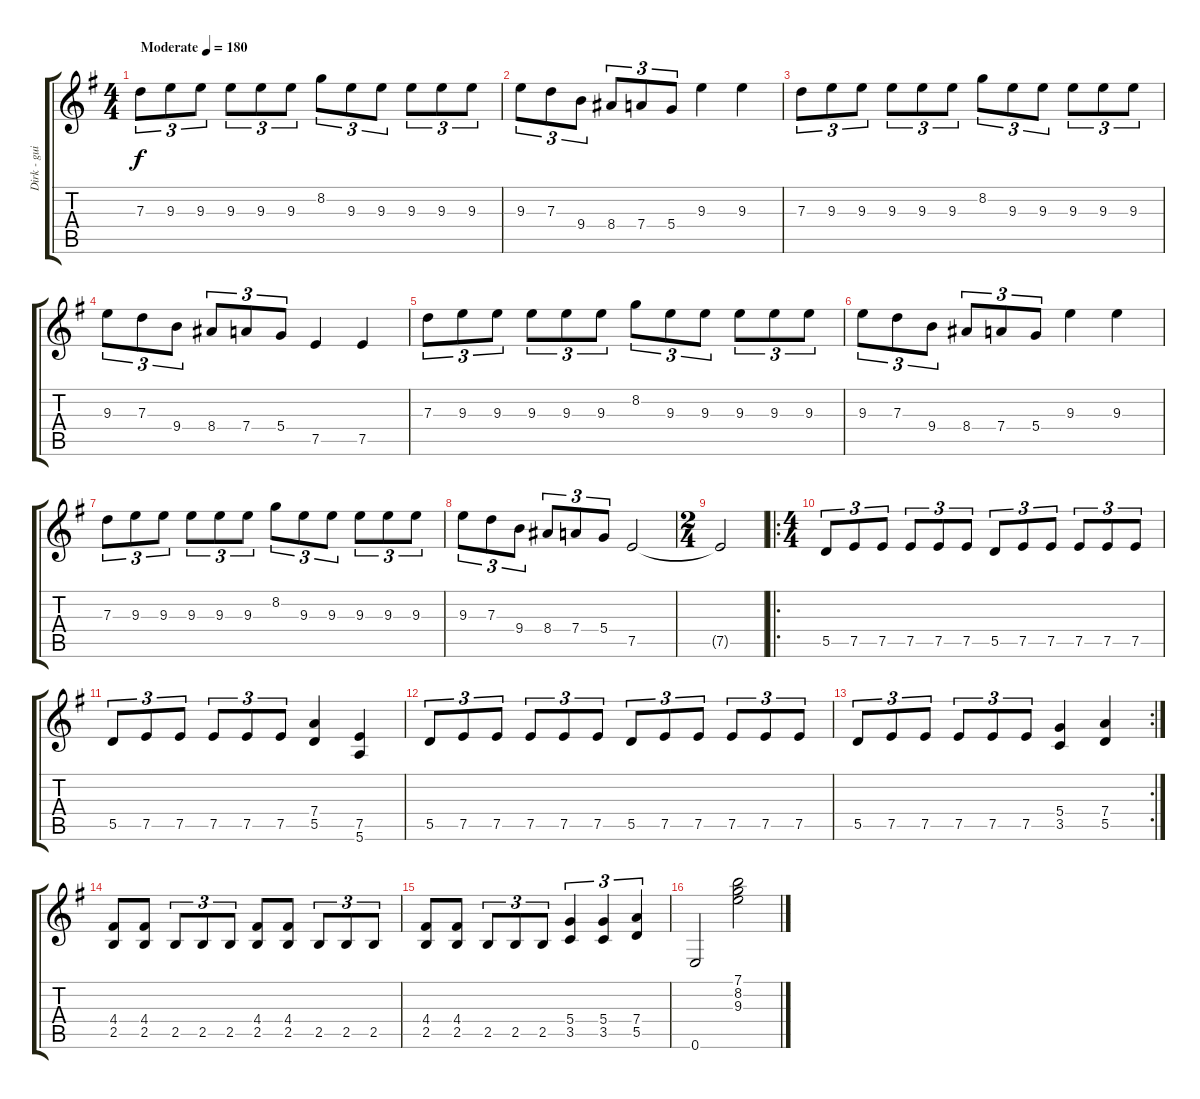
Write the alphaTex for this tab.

\track ("Dirk - guitare" "Dirk - gui") {instrument distortionguitar}
\staff {score tabs}
\tuning (E4 B3 G3 D3 A2 E2) {hide}
\ts (4 4)
\tempo (180 "Moderate")
\clef g2
\ks g
7.3.8{tu (3 2) dy f instrument distortionguitar} 9.3.8{tu (3 2)} 9.3.8{tu (3 2)} 9.3.8{tu (3 2)} 9.3.8{tu (3 2)} 9.3.8{tu (3 2)} 8.2.8{tu (3 2)} 9.3.8{tu (3 2)} 9.3.8{tu (3 2)} 9.3.8{tu (3 2)} 9.3.8{tu (3 2)} 9.3.8{tu (3 2)} |
9.3.8{tu (3 2)} 7.3.8{tu (3 2)} 9.4.8{tu (3 2)} 8.4.8{tu (3 2)} 7.4.8{tu (3 2)} 5.4.8{tu (3 2)} 9.3.4 9.3.4 |
7.3.8{tu (3 2)} 9.3.8{tu (3 2)} 9.3.8{tu (3 2)} 9.3.8{tu (3 2)} 9.3.8{tu (3 2)} 9.3.8{tu (3 2)} 8.2.8{tu (3 2)} 9.3.8{tu (3 2)} 9.3.8{tu (3 2)} 9.3.8{tu (3 2)} 9.3.8{tu (3 2)} 9.3.8{tu (3 2)} |
9.3.8{tu (3 2)} 7.3.8{tu (3 2)} 9.4.8{tu (3 2)} 8.4.8{tu (3 2)} 7.4.8{tu (3 2)} 5.4.8{tu (3 2)} 7.5.4 7.5.4 |
7.3.8{tu (3 2)} 9.3.8{tu (3 2)} 9.3.8{tu (3 2)} 9.3.8{tu (3 2)} 9.3.8{tu (3 2)} 9.3.8{tu (3 2)} 8.2.8{tu (3 2)} 9.3.8{tu (3 2)} 9.3.8{tu (3 2)} 9.3.8{tu (3 2)} 9.3.8{tu (3 2)} 9.3.8{tu (3 2)} |
9.3.8{tu (3 2)} 7.3.8{tu (3 2)} 9.4.8{tu (3 2)} 8.4.8{tu (3 2)} 7.4.8{tu (3 2)} 5.4.8{tu (3 2)} 9.3.4 9.3.4 |
7.3.8{tu (3 2)} 9.3.8{tu (3 2)} 9.3.8{tu (3 2)} 9.3.8{tu (3 2)} 9.3.8{tu (3 2)} 9.3.8{tu (3 2)} 8.2.8{tu (3 2)} 9.3.8{tu (3 2)} 9.3.8{tu (3 2)} 9.3.8{tu (3 2)} 9.3.8{tu (3 2)} 9.3.8{tu (3 2)} |
9.3.8{tu (3 2)} 7.3.8{tu (3 2)} 9.4.8{tu (3 2)} 8.4.8{tu (3 2)} 7.4.8{tu (3 2)} 5.4.8{tu (3 2)} 7.5.2 |
\ts (2 4)
7.5{t}.2 |
\ro
\ts (4 4)
5.5.8{tu (3 2)} 7.5.8{tu (3 2)} 7.5.8{tu (3 2)} 7.5.8{tu (3 2)} 7.5.8{tu (3 2)} 7.5.8{tu (3 2)} 5.5.8{tu (3 2)} 7.5.8{tu (3 2)} 7.5.8{tu (3 2)} 7.5.8{tu (3 2)} 7.5.8{tu (3 2)} 7.5.8{tu (3 2)} |
5.5.8{tu (3 2)} 7.5.8{tu (3 2)} 7.5.8{tu (3 2)} 7.5.8{tu (3 2)} 7.5.8{tu (3 2)} 7.5.8{tu (3 2)} (7.4 5.5).4 (7.5 5.6).4 |
5.5.8{tu (3 2)} 7.5.8{tu (3 2)} 7.5.8{tu (3 2)} 7.5.8{tu (3 2)} 7.5.8{tu (3 2)} 7.5.8{tu (3 2)} 5.5.8{tu (3 2)} 7.5.8{tu (3 2)} 7.5.8{tu (3 2)} 7.5.8{tu (3 2)} 7.5.8{tu (3 2)} 7.5.8{tu (3 2)} |
\rc 2
5.5.8{tu (3 2)} 7.5.8{tu (3 2)} 7.5.8{tu (3 2)} 7.5.8{tu (3 2)} 7.5.8{tu (3 2)} 7.5.8{tu (3 2)} (5.4 3.5).4 (7.4 5.5).4 |
(4.4 2.5).8 (4.4 2.5).8 2.5.8{tu (3 2)} 2.5.8{tu (3 2)} 2.5.8{tu (3 2)} (4.4 2.5).8 (4.4 2.5).8 2.5.8{tu (3 2)} 2.5.8{tu (3 2)} 2.5.8{tu (3 2)} |
(4.4 2.5).8 (4.4 2.5).8 2.5.8{tu (3 2)} 2.5.8{tu (3 2)} 2.5.8{tu (3 2)} (5.4 3.5).4{tu (3 2)} (5.4 3.5).4{tu (3 2)} (7.4 5.5).4{tu (3 2)} |
0.6.2 (7.1 8.2 9.3).2
